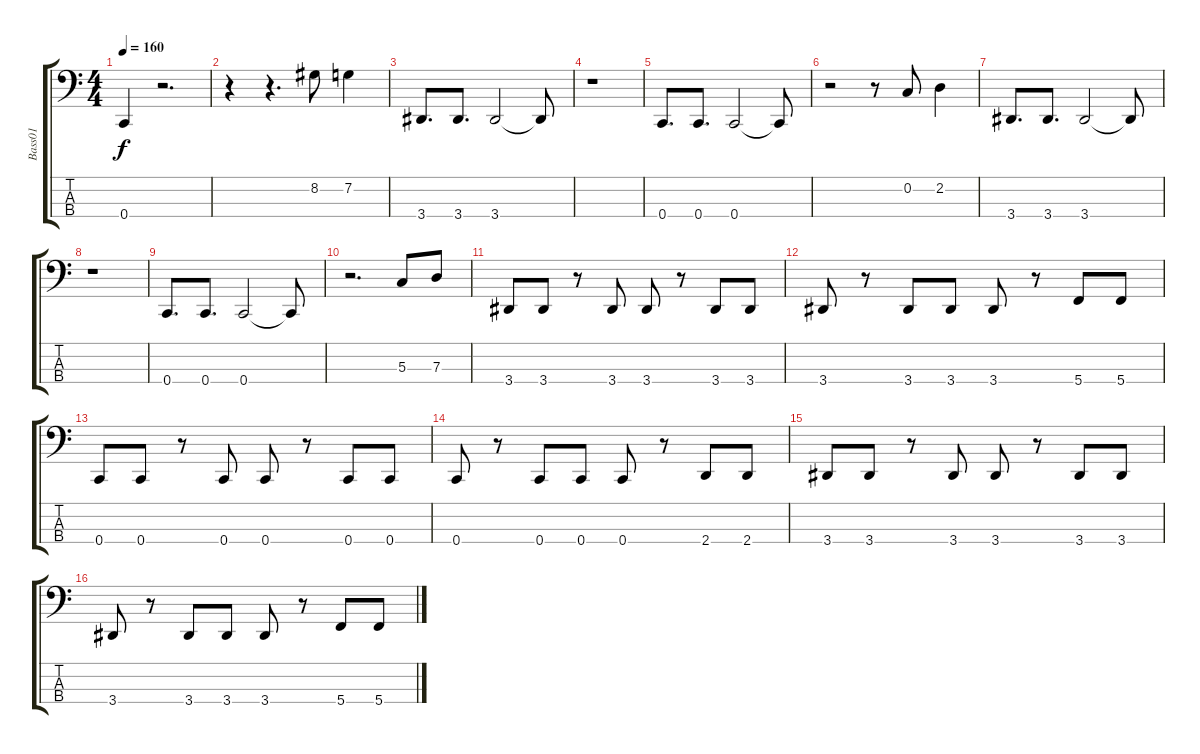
\track ("Bass01" "Bass01") {instrument electricbassfinger}
\staff {score tabs}
\tuning (F2 C2 G1 C1) {hide}
\ts (4 4)
\tempo 160
\clef f4
\ks c
0.4.4{dy f} r.2{d} |
r.4 r.4{d} 8.2.8 7.2.4 |
3.4.8{d} 3.4.8{d} 3.4.2 3.4{t}.8 |
r.1 |
0.4.8{d} 0.4.8{d} 0.4.2 0.4{t}.8 |
r.2 r.8 0.2.8 2.2.4 |
3.4.8{d} 3.4.8{d} 3.4.2 3.4{t}.8 |
r.1 |
0.4.8{d} 0.4.8{d} 0.4.2 0.4{t}.8 |
r.2{d} 5.3.8 7.3.8 |
3.4.8 3.4.8 r.8 3.4.8 3.4.8 r.8 3.4.8 3.4.8 |
3.4.8 r.8 3.4.8 3.4.8 3.4.8 r.8 5.4.8 5.4.8 |
0.4.8 0.4.8 r.8 0.4.8 0.4.8 r.8 0.4.8 0.4.8 |
0.4.8 r.8 0.4.8 0.4.8 0.4.8 r.8 2.4.8 2.4.8 |
3.4.8 3.4.8 r.8 3.4.8 3.4.8 r.8 3.4.8 3.4.8 |
3.4.8 r.8 3.4.8 3.4.8 3.4.8 r.8 5.4.8 5.4.8
